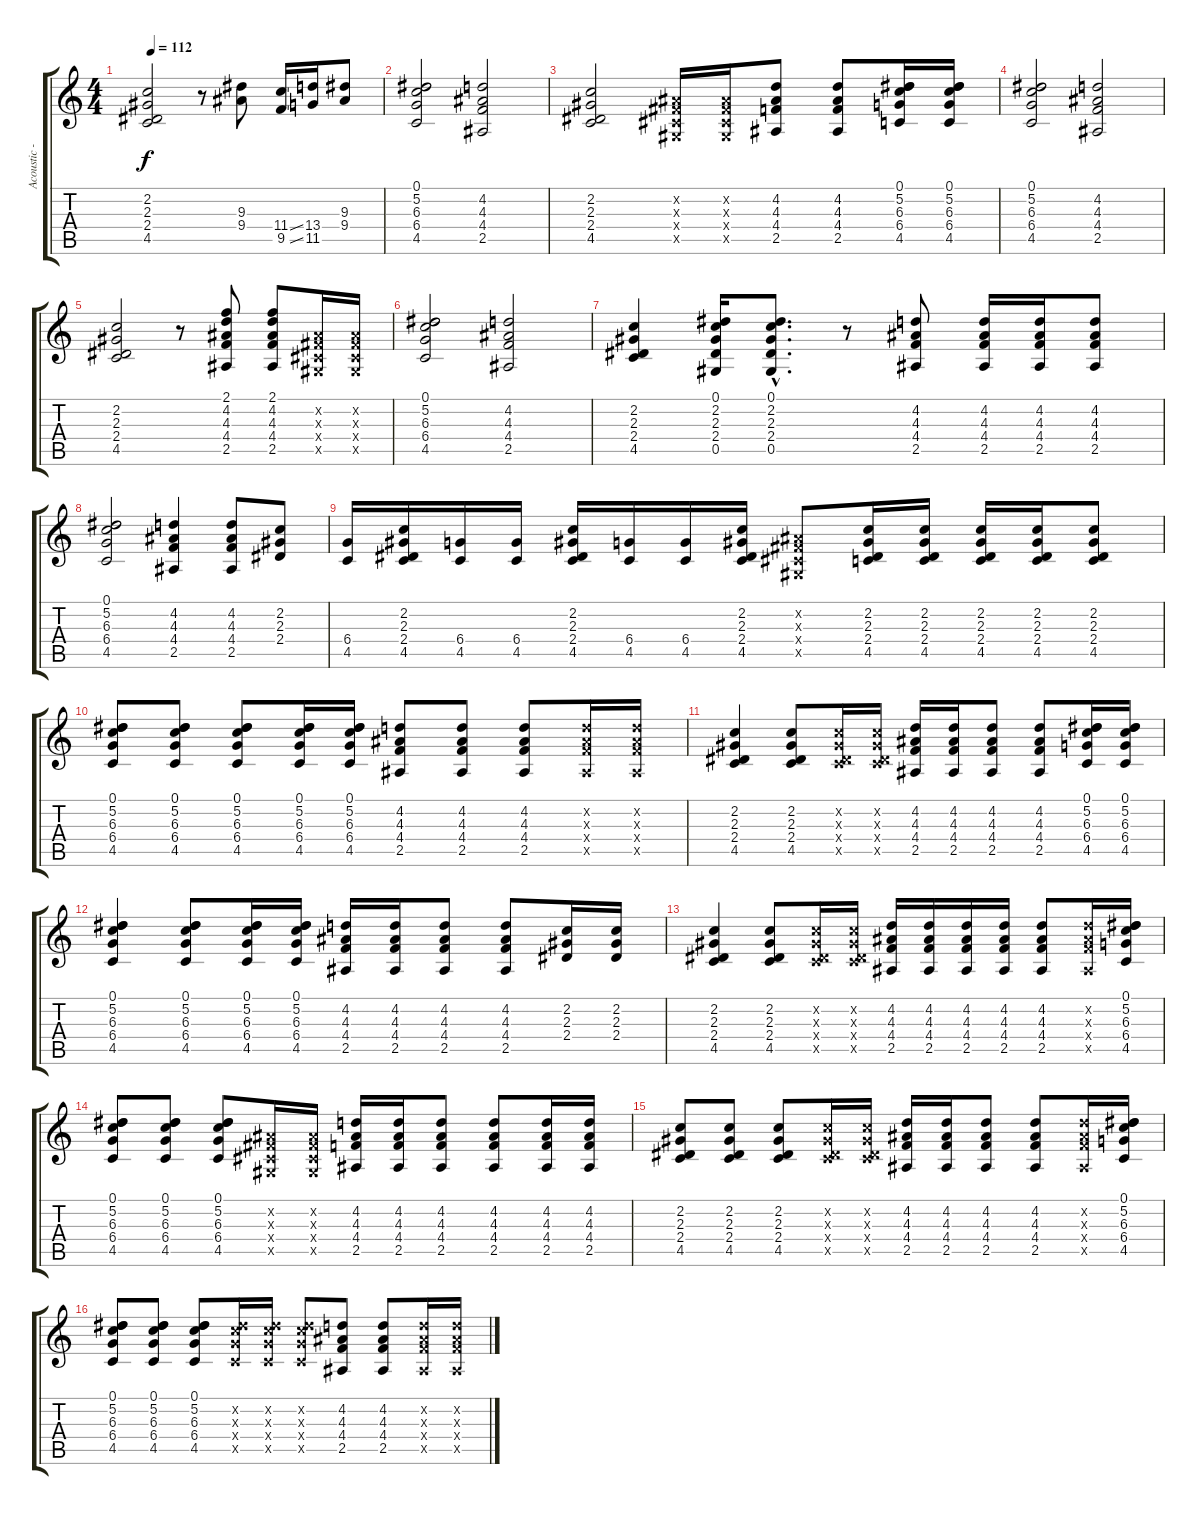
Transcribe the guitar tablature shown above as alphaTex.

\track ("Acoustic - Dave Mason" "Acoustic -") {instrument acousticguitarsteel}
\staff {score tabs}
\tuning (Eb4 Bb3 Gb3 Db3 Ab2 Eb2) {hide}
\ts (4 4)
\tempo 112
\clef g2
\ks c
(2.2 2.3 2.4 4.5).2{dy f} r.8 (9.3 9.4).8 (11.4{ss} 9.5{ss}).16 (13.4 11.5).16 (9.3 9.4).8 |
(0.1 5.2 6.3 6.4 4.5).2 (4.2 4.3 4.4 2.5).2 |
(2.2 2.3 2.4 4.5).2 (0.2{x} 0.3{x} 0.4{x} 0.5{x}).16 (0.2{x} 0.3{x} 0.4{x} 0.5{x}).16 (4.2 4.3 4.4 2.5).8 (4.2 4.3 4.4 2.5).8 (0.1 5.2 6.3 6.4 4.5).16 (0.1 5.2 6.3 6.4 4.5).16 |
(0.1 5.2 6.3 6.4 4.5).2 (4.2 4.3 4.4 2.5).2 |
(2.2 2.3 2.4 4.5).2 r.8 (2.1 4.2 4.3 4.4 2.5).8 (2.1 4.2 4.3 4.4 2.5).8 (0.2{x} 0.3{x} 0.4{x} 0.5{x}).16 (0.2{x} 0.3{x} 0.4{x} 0.5{x}).16 |
(0.1 5.2 6.3 6.4 4.5).2 (4.2 4.3 4.4 2.5).2 |
(2.2 2.3 2.4 4.5).4 (0.1 2.2 2.3 2.4 0.5).16 (0.1{hac} 2.2{hac} 2.3{hac} 2.4{hac} 0.5{hac}).8{d} r.8 (4.2 4.3 4.4 2.5).8 (4.2 4.3 4.4 2.5).16 (4.2 4.3 4.4 2.5).16 (4.2 4.3 4.4 2.5).8 |
(0.1 5.2 6.3 6.4 4.5).2 (4.2 4.3 4.4 2.5).4 (4.2 4.3 4.4 2.5).8 (2.2 2.3 2.4).8 |
(6.4 4.5).16 (2.2 2.3 2.4 4.5).16 (6.4 4.5).16 (6.4 4.5).16 (2.2 2.3 2.4 4.5).16 (6.4 4.5).16 (6.4 4.5).16 (2.2 2.3 2.4 4.5).16 (0.2{x} 0.3{x} 0.4{x} 0.5{x}).8 (2.2 2.3 2.4 4.5).16 (2.2 2.3 2.4 4.5).16 (2.2 2.3 2.4 4.5).16 (2.2 2.3 2.4 4.5).16 (2.2 2.3 2.4 4.5).8 |
(0.1 5.2 6.3 6.4 4.5).8 (0.1 5.2 6.3 6.4 4.5).8 (0.1 5.2 6.3 6.4 4.5).8 (0.1 5.2 6.3 6.4 4.5).16 (0.1 5.2 6.3 6.4 4.5).16 (4.2 4.3 4.4 2.5).8 (4.2 4.3 4.4 2.5).8 (4.2 4.3 4.4 2.5).8 (4.2{x} 4.3{x} 4.4{x} 2.5{x}).16 (4.2{x} 4.3{x} 4.4{x} 2.5{x}).16 |
(2.2 2.3 2.4 4.5).4 (2.2 2.3 2.4 4.5).8 (2.2{x} 2.3{x} 2.4{x} 4.5{x}).16 (2.2{x} 2.3{x} 2.4{x} 4.5{x}).16 (4.2 4.3 4.4 2.5).16 (4.2 4.3 4.4 2.5).16 (4.2 4.3 4.4 2.5).8 (4.2 4.3 4.4 2.5).8 (0.1 5.2 6.3 6.4 4.5).16 (0.1 5.2 6.3 6.4 4.5).16 |
(0.1 5.2 6.3 6.4 4.5).4 (0.1 5.2 6.3 6.4 4.5).8 (0.1 5.2 6.3 6.4 4.5).16 (0.1 5.2 6.3 6.4 4.5).16 (4.2 4.3 4.4 2.5).16 (4.2 4.3 4.4 2.5).16 (4.2 4.3 4.4 2.5).8 (4.2 4.3 4.4 2.5).8 (2.2 2.3 2.4).16 (2.2 2.3 2.4).16 |
(2.2 2.3 2.4 4.5).4 (2.2 2.3 2.4 4.5).8 (2.2{x} 2.3{x} 2.4{x} 4.5{x}).16 (2.2{x} 2.3{x} 2.4{x} 4.5{x}).16 (4.2 4.3 4.4 2.5).16 (4.2 4.3 4.4 2.5).16 (4.2 4.3 4.4 2.5).16 (4.2 4.3 4.4 2.5).16 (4.2 4.3 4.4 2.5).8 (4.2{x} 4.3{x} 4.4{x} 2.5{x}).16 (0.1 5.2 6.3 6.4 4.5).16 |
(0.1 5.2 6.3 6.4 4.5).8 (0.1 5.2 6.3 6.4 4.5).8 (0.1 5.2 6.3 6.4 4.5).8 (0.2{x} 0.3{x} 0.4{x} 0.5{x}).16 (0.2{x} 0.3{x} 0.4{x} 0.5{x}).16 (4.2 4.3 4.4 2.5).16 (4.2 4.3 4.4 2.5).16 (4.2 4.3 4.4 2.5).8 (4.2 4.3 4.4 2.5).8 (4.2 4.3 4.4 2.5).16 (4.2 4.3 4.4 2.5).16 |
(2.2 2.3 2.4 4.5).8 (2.2 2.3 2.4 4.5).8 (2.2 2.3 2.4 4.5).8 (2.2{x} 2.3{x} 2.4{x} 4.5{x}).16 (2.2{x} 2.3{x} 2.4{x} 4.5{x}).16 (4.2 4.3 4.4 2.5).16 (4.2 4.3 4.4 2.5).16 (4.2 4.3 4.4 2.5).8 (4.2 4.3 4.4 2.5).8 (4.2{x} 4.3{x} 4.4{x} 2.5{x}).16 (0.1 5.2 6.3 6.4 4.5).16 |
(0.1 5.2 6.3 6.4 4.5).8 (0.1 5.2 6.3 6.4 4.5).8 (0.1 5.2 6.3 6.4 4.5).8 (5.2{x} 6.3{x} 6.4{x} 4.5{x}).16 (5.2{x} 6.3{x} 6.4{x} 4.5{x}).16 (5.2{x} 6.3{x} 6.4{x} 4.5{x}).8 (4.2 4.3 4.4 2.5).8 (4.2 4.3 4.4 2.5).8 (4.2{x} 4.3{x} 4.4{x} 2.5{x}).16 (4.2{x} 4.3{x} 4.4{x} 2.5{x}).16
